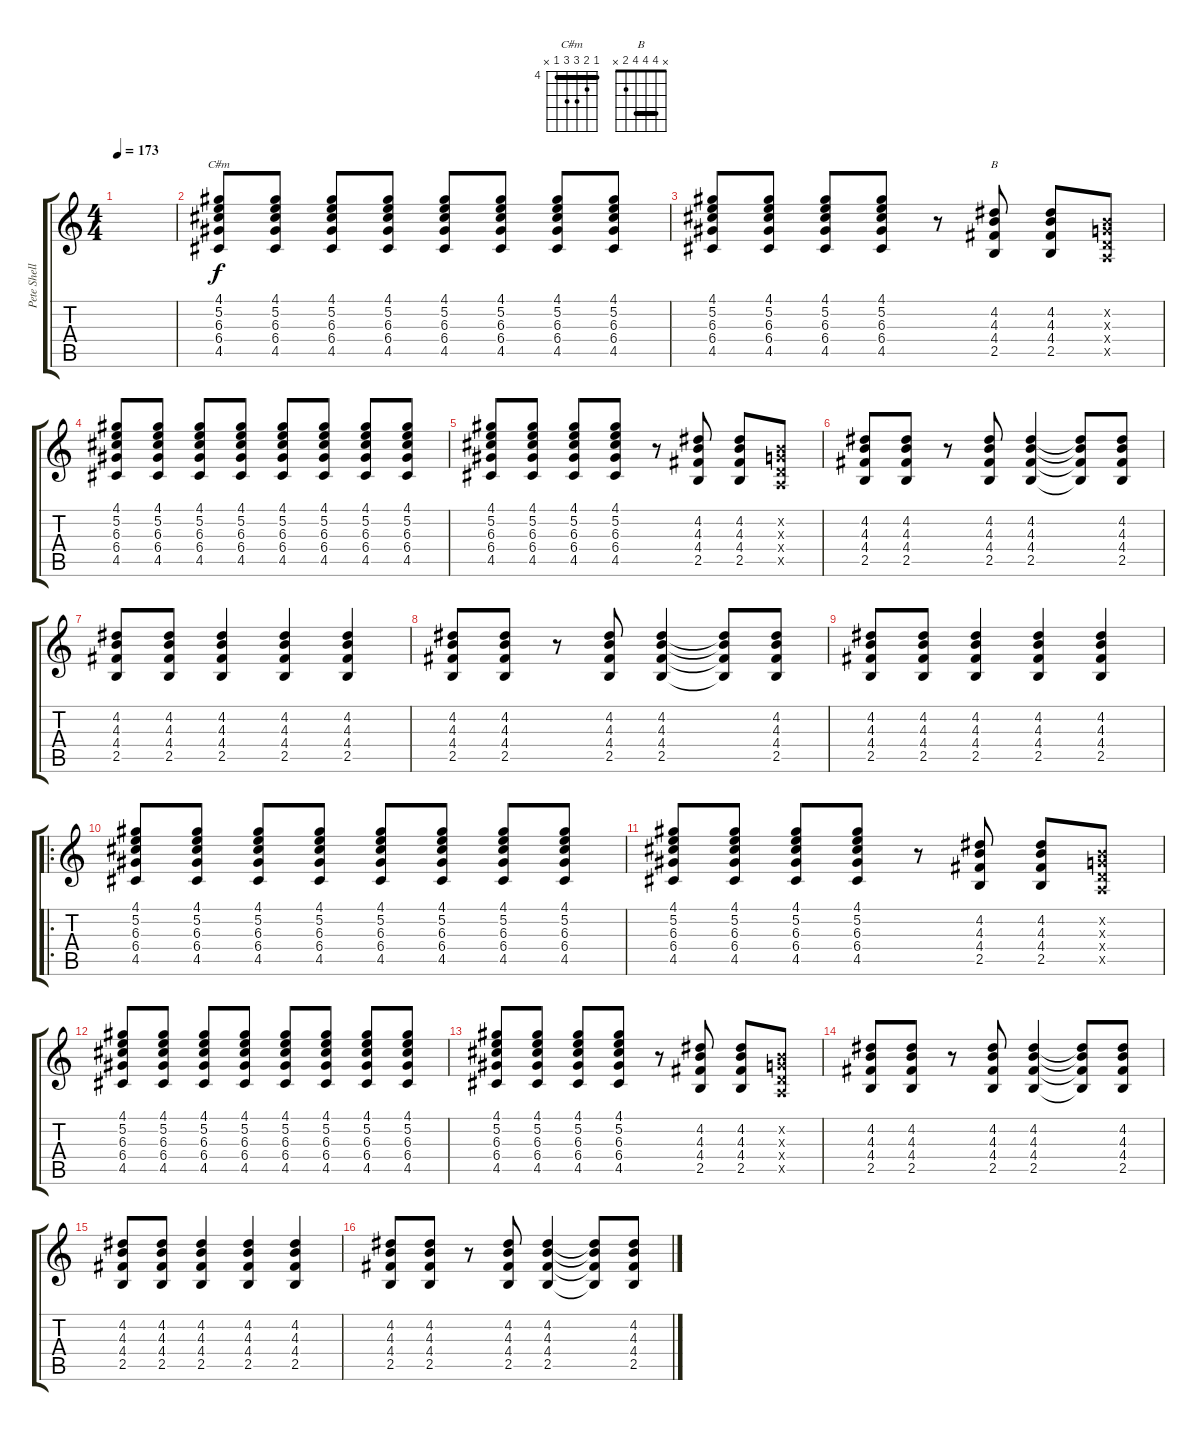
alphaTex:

\track ("Pete Shelley " "Pete Shell") {instrument distortionguitar}
\staff {score tabs}
\tuning (E4 B3 G3 D3 A2 E2) {hide}
\chord ("C#m" 4 5 6 6 4 x) {firstfret 4 barre 4}
\chord ("B" x 4 4 4 2 x) {barre 4}
\ts (4 4)
\tempo 173
\clef g2
\ks c
|
(4.1 5.2 6.3 6.4 4.5).8{ch "C#m"} (4.1 5.2 6.3 6.4 4.5).8 (4.1 5.2 6.3 6.4 4.5).8 (4.1 5.2 6.3 6.4 4.5).8 (4.1 5.2 6.3 6.4 4.5).8 (4.1 5.2 6.3 6.4 4.5).8 (4.1 5.2 6.3 6.4 4.5).8 (4.1 5.2 6.3 6.4 4.5).8 |
(4.1 5.2 6.3 6.4 4.5).8 (4.1 5.2 6.3 6.4 4.5).8 (4.1 5.2 6.3 6.4 4.5).8 (4.1 5.2 6.3 6.4 4.5).8 r.8 (4.2 4.3 4.4 2.5).8{ch "B"} (4.2 4.3 4.4 2.5).8 (0.2{x} 0.3{x} 0.4{x} 0.5{x}).8 |
(4.1 5.2 6.3 6.4 4.5).8 (4.1 5.2 6.3 6.4 4.5).8 (4.1 5.2 6.3 6.4 4.5).8 (4.1 5.2 6.3 6.4 4.5).8 (4.1 5.2 6.3 6.4 4.5).8 (4.1 5.2 6.3 6.4 4.5).8 (4.1 5.2 6.3 6.4 4.5).8 (4.1 5.2 6.3 6.4 4.5).8 |
(4.1 5.2 6.3 6.4 4.5).8 (4.1 5.2 6.3 6.4 4.5).8 (4.1 5.2 6.3 6.4 4.5).8 (4.1 5.2 6.3 6.4 4.5).8 r.8 (4.2 4.3 4.4 2.5).8 (4.2 4.3 4.4 2.5).8 (0.2{x} 0.3{x} 0.4{x} 0.5{x}).8 |
(4.2 4.3 4.4 2.5).8 (4.2 4.3 4.4 2.5).8 r.8 (4.2 4.3 4.4 2.5).8 (4.2 4.3 4.4 2.5).4 (4.2{t} 4.3{t} 4.4{t} 2.5{t}).8 (4.2 4.3 4.4 2.5).8 |
(4.2 4.3 4.4 2.5).8 (4.2 4.3 4.4 2.5).8 (4.2 4.3 4.4 2.5).4 (4.2 4.3 4.4 2.5).4 (4.2 4.3 4.4 2.5).4 |
(4.2 4.3 4.4 2.5).8 (4.2 4.3 4.4 2.5).8 r.8 (4.2 4.3 4.4 2.5).8 (4.2 4.3 4.4 2.5).4 (4.2{t} 4.3{t} 4.4{t} 2.5{t}).8 (4.2 4.3 4.4 2.5).8 |
(4.2 4.3 4.4 2.5).8 (4.2 4.3 4.4 2.5).8 (4.2 4.3 4.4 2.5).4 (4.2 4.3 4.4 2.5).4 (4.2 4.3 4.4 2.5).4 |
\ro
(4.1 5.2 6.3 6.4 4.5).8 (4.1 5.2 6.3 6.4 4.5).8 (4.1 5.2 6.3 6.4 4.5).8 (4.1 5.2 6.3 6.4 4.5).8 (4.1 5.2 6.3 6.4 4.5).8 (4.1 5.2 6.3 6.4 4.5).8 (4.1 5.2 6.3 6.4 4.5).8 (4.1 5.2 6.3 6.4 4.5).8 |
(4.1 5.2 6.3 6.4 4.5).8 (4.1 5.2 6.3 6.4 4.5).8 (4.1 5.2 6.3 6.4 4.5).8 (4.1 5.2 6.3 6.4 4.5).8 r.8 (4.2 4.3 4.4 2.5).8 (4.2 4.3 4.4 2.5).8 (0.2{x} 0.3{x} 0.4{x} 0.5{x}).8 |
(4.1 5.2 6.3 6.4 4.5).8 (4.1 5.2 6.3 6.4 4.5).8 (4.1 5.2 6.3 6.4 4.5).8 (4.1 5.2 6.3 6.4 4.5).8 (4.1 5.2 6.3 6.4 4.5).8 (4.1 5.2 6.3 6.4 4.5).8 (4.1 5.2 6.3 6.4 4.5).8 (4.1 5.2 6.3 6.4 4.5).8 |
(4.1 5.2 6.3 6.4 4.5).8 (4.1 5.2 6.3 6.4 4.5).8 (4.1 5.2 6.3 6.4 4.5).8 (4.1 5.2 6.3 6.4 4.5).8 r.8 (4.2 4.3 4.4 2.5).8 (4.2 4.3 4.4 2.5).8 (0.2{x} 0.3{x} 0.4{x} 0.5{x}).8 |
(4.2 4.3 4.4 2.5).8 (4.2 4.3 4.4 2.5).8 r.8 (4.2 4.3 4.4 2.5).8 (4.2 4.3 4.4 2.5).4 (4.2{t} 4.3{t} 4.4{t} 2.5{t}).8 (4.2 4.3 4.4 2.5).8 |
(4.2 4.3 4.4 2.5).8 (4.2 4.3 4.4 2.5).8 (4.2 4.3 4.4 2.5).4 (4.2 4.3 4.4 2.5).4 (4.2 4.3 4.4 2.5).4 |
(4.2 4.3 4.4 2.5).8 (4.2 4.3 4.4 2.5).8 r.8 (4.2 4.3 4.4 2.5).8 (4.2 4.3 4.4 2.5).4 (4.2{t} 4.3{t} 4.4{t} 2.5{t}).8 (4.2 4.3 4.4 2.5).8
